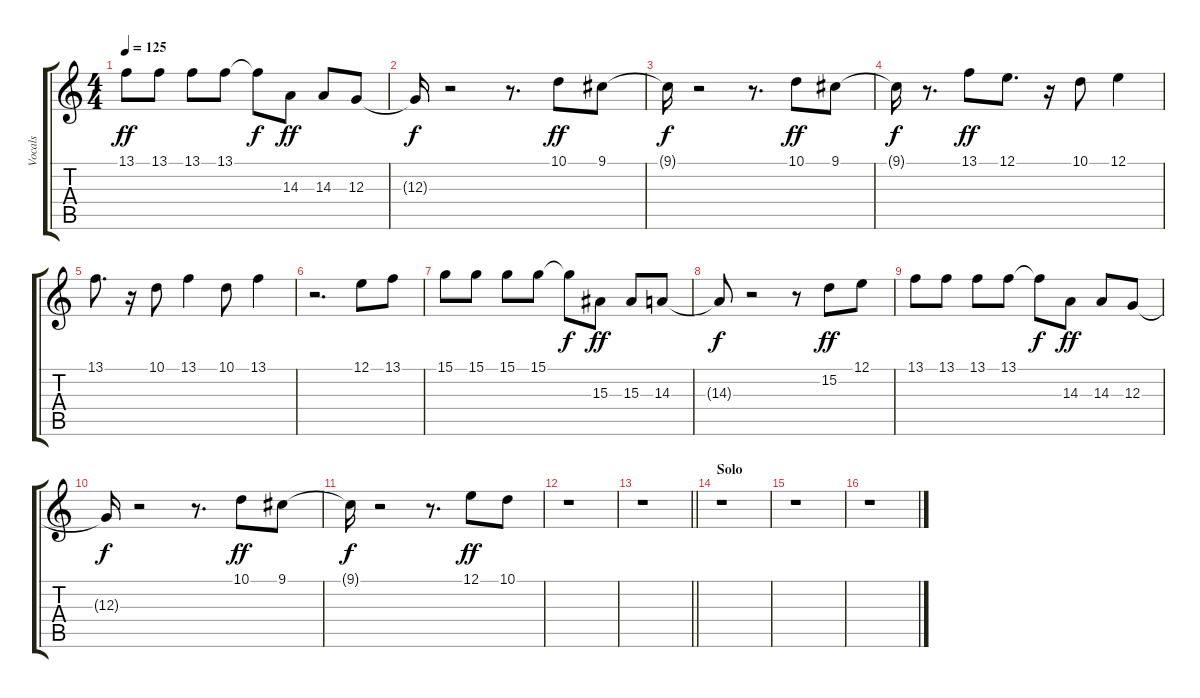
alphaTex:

\track ("Vocals" "Vocals") {instrument fx5brightness}
\staff {score tabs}
\tuning (E4 B3 G3 D3 A2 E2) {hide}
\ts (4 4)
\tempo 125
\clef g2
\ks c
13.1.8{dy ff} 13.1.8 13.1.8 13.1.8 13.1{t}.8{dy f} 14.3.8{dy ff} 14.3.8 12.3.8 |
12.3{t}.16{dy f} r.2 r.8{d} 10.1.8{dy ff} 9.1.8 |
9.1{t}.16{dy f} r.2 r.8{d} 10.1.8{dy ff} 9.1.8 |
9.1{t}.16{dy f} r.8{d} 13.1.8{dy ff} 12.1.8{d} r.16 10.1.8 12.1.4 |
13.1.8{d} r.16 10.1.8 13.1.4 10.1.8 13.1.4 |
r.2{d} 12.1.8 13.1.8 |
15.1.8 15.1.8 15.1.8 15.1.8 15.1{t}.8{dy f} 15.3.8{dy ff} 15.3.8 14.3.8 |
14.3{t}.8{dy f} r.2 r.8 15.2.8{dy ff} 12.1.8 |
13.1.8 13.1.8 13.1.8 13.1.8 13.1{t}.8{dy f} 14.3.8{dy ff} 14.3.8 12.3.8 |
12.3{t}.16{dy f} r.2 r.8{d} 10.1.8{dy ff} 9.1.8 |
9.1{t}.16{dy f} r.2 r.8{d} 12.1.8{dy ff} 10.1.8 |
r.1 |
\barLineRight lightlight
r.1 |
\section ("" "Solo")
r.1 |
r.1 |
r.1
